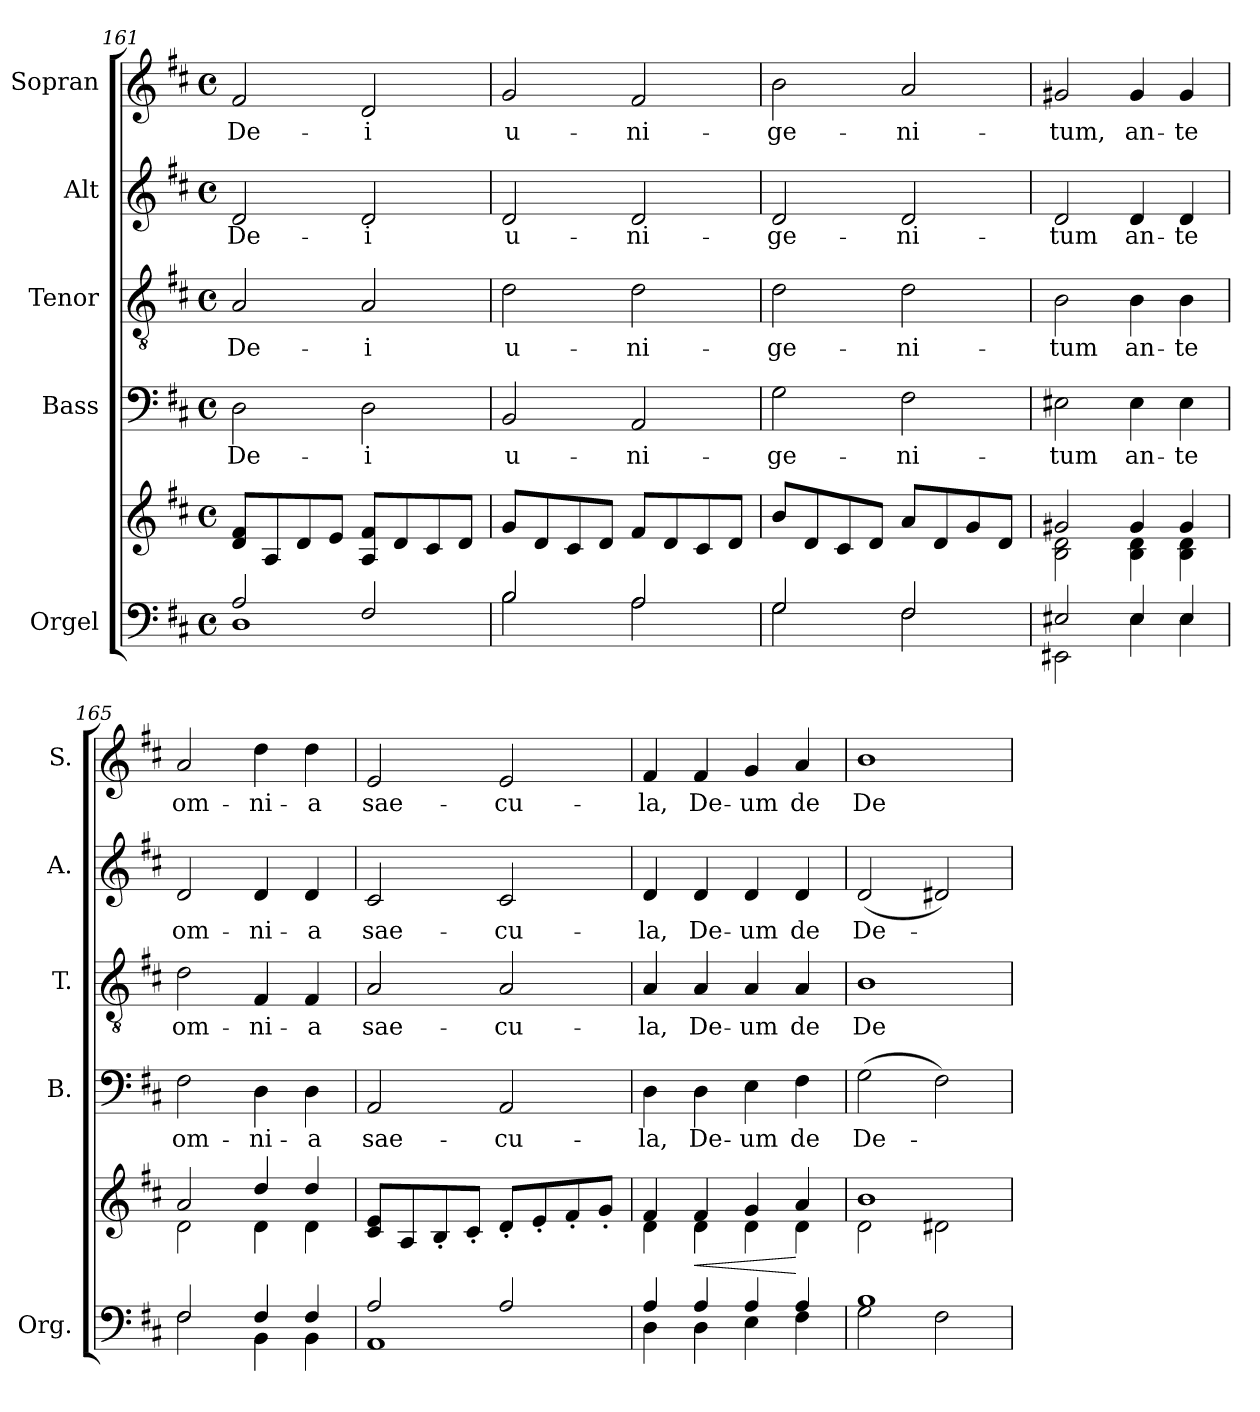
**kern	**kern	**dynam	**kern	**text	**kern	**text	**kern	**text	**kern	**text
*part5	*part5	*part5	*part4	*part4	*part3	*part3	*part2	*part2	*part1	*part1
*staff6	*staff5	*staff5/6	*staff4	*staff4	*staff3	*staff3	*staff2	*staff2	*staff1	*staff1
*I"Orgel	*	*	*I"Bass	*	*I"Tenor	*	*I"Alt	*	*I"Sopran	*
*I'Org.	*	*	*I'B.	*	*I'T.	*	*I'A.	*	*I'S.	*
*clefF4	*clefG2	*	*clefF4	*	*clefGv2	*	*clefG2	*	*clefG2	*
*k[f#c#]	*k[f#c#]	*	*k[f#c#]	*	*k[f#c#]	*	*k[f#c#]	*	*k[f#c#]	*
*D:	*D:	*	*D:	*	*D:	*	*D:	*	*D:	*
*M4/4	*M4/4	*	*M4/4	*	*M4/4	*	*M4/4	*	*M4/4	*
*met(c)	*met(c)	*	*met(c)	*	*met(c)	*	*met(c)	*	*met(c)	*
=161	=161	=161	=161	=161	=161	=161	=161	=161	=161	=161
*^	*	*	*	*	*	*	*	*	*	*
!	!	!	!	!	!LO:LY:b	!	!LO:LY:b	!	!LO:LY:b	!	!LO:LY:b
2A/	1D	8d/ 8f#/L	.	2D\	De-	2A/	De-	2d/	De-	2f#/	De-
.	.	8A/	.	.	.	.	.	.	.	.	.
.	.	8d/	.	.	.	.	.	.	.	.	.
.	.	8e/J	.	.	.	.	.	.	.	.	.
!	!	!	!	!	!LO:LY:b	!	!LO:LY:b	!	!LO:LY:b	!	!LO:LY:b
2F#/	.	8A/ 8f#/L	.	2D\	-i	2A/	-i	2d/	-i	2d/	-i
.	.	8d/	.	.	.	.	.	.	.	.	.
.	.	8c#/	.	.	.	.	.	.	.	.	.
.	.	8d/J	.	.	.	.	.	.	.	.	.
=162	=162	=162	=162	=162	=162	=162	=162	=162	=162	=162	=162
!	!	!	!	!	!LO:LY:b	!	!LO:LY:b	!	!LO:LY:b	!	!LO:LY:b
2B/	2B\	8g/L	.	2BB/	u-	2d\	u-	2d/	u-	2g/	u-
.	.	8d/	.	.	.	.	.	.	.	.	.
.	.	8c#/	.	.	.	.	.	.	.	.	.
.	.	8d/J	.	.	.	.	.	.	.	.	.
!	!	!	!	!	!LO:LY:b	!	!LO:LY:b	!	!LO:LY:b	!	!LO:LY:b
2A/	2A\	8f#/L	.	2AA/	-ni-	2d\	-ni-	2d/	-ni-	2f#/	-ni-
.	.	8d/	.	.	.	.	.	.	.	.	.
.	.	8c#/	.	.	.	.	.	.	.	.	.
.	.	8d/J	.	.	.	.	.	.	.	.	.
=163	=163	=163	=163	=163	=163	=163	=163	=163	=163	=163	=163
!	!	!	!	!	!LO:LY:b	!	!LO:LY:b	!	!LO:LY:b	!	!LO:LY:b
2G/	2G\	8b/L	.	2G\	-ge-	2d\	-ge-	2d/	-ge-	2b\	-ge-
.	.	8d/	.	.	.	.	.	.	.	.	.
.	.	8c#/	.	.	.	.	.	.	.	.	.
.	.	8d/J	.	.	.	.	.	.	.	.	.
!	!	!	!	!	!LO:LY:b	!	!LO:LY:b	!	!LO:LY:b	!	!LO:LY:b
2F#/	2F#\	8a/L	.	2F#\	-ni-	2d\	-ni-	2d/	-ni-	2a/	-ni-
.	.	8d/	.	.	.	.	.	.	.	.	.
.	.	8g/	.	.	.	.	.	.	.	.	.
.	.	8d/J	.	.	.	.	.	.	.	.	.
!!LO:LB:g=z
=164	=164	=164	=164	=164	=164	=164	=164	=164	=164	=164	=164
*	*	*^	*	*	*	*	*	*	*	*	*
!	!	!	!	!	!	!LO:LY:b	!	!LO:LY:b	!	!LO:LY:b	!	!LO:LY:b
2E#X/	2EE#X\	2g#X/	2B\ 2d\	.	2E#X\	-tum	2B\	-tum	2d/	-tum	2g#X/	-tum,
!	!	!	!	!	!	!LO:LY:b	!	!LO:LY:b	!	!LO:LY:b	!	!LO:LY:b
4E#/	4E#\	4g#/	4B\ 4d\	.	4E#\	an-	4B\	an-	4d/	an-	4g#/	an-
!	!	!	!	!	!	!LO:LY:b	!	!LO:LY:b	!	!LO:LY:b	!	!LO:LY:b
4E#/	4E#\	4g#/	4B\ 4d\	.	4E#\	-te	4B\	-te	4d/	-te	4g#/	-te
=165	=165	=165	=165	=165	=165	=165	=165	=165	=165	=165	=165	=165
!	!	!	!	!	!	!LO:LY:b	!	!LO:LY:b	!	!LO:LY:b	!	!LO:LY:b
2F#/	2F#\	2a/	2d\	.	2F#\	om-	2d\	om-	2d/	om-	2a/	om-
!	!	!	!	!	!	!LO:LY:b	!	!LO:LY:b	!	!LO:LY:b	!	!LO:LY:b
4F#/	4BB\	4dd/	4d\	.	4D\	-ni-	4F#/	-ni-	4d/	-ni-	4dd\	-ni-
!	!	!	!	!	!	!LO:LY:b	!	!LO:LY:b	!	!LO:LY:b	!	!LO:LY:b
4F#/	4BB\	4dd/	4d\	.	4D\	-a	4F#/	-a	4d/	-a	4dd\	-a
=166	=166	=166	=166	=166	=166	=166	=166	=166	=166	=166	=166	=166
!	!	!	!	!	!	!LO:LY:b	!	!LO:LY:b	!	!LO:LY:b	!	!LO:LY:b
*	*	*v	*v	*	*	*	*	*	*	*	*	*
2A/	1AA	8c#/ 8e/L	.	2AA/	sae-	2A/	sae-	2c#/	sae-	2e/	sae-
.	.	8A/	.	.	.	.	.	.	.	.	.
.	.	8B'</	.	.	.	.	.	.	.	.	.
.	.	8c#'</J	.	.	.	.	.	.	.	.	.
!	!	!	!	!	!LO:LY:b	!	!LO:LY:b	!	!LO:LY:b	!	!LO:LY:b
2A/	.	8d'</L	.	2AA/	-cu-	2A/	-cu-	2c#/	-cu-	2e/	-cu-
.	.	8e'</	.	.	.	.	.	.	.	.	.
.	.	8f#'</	.	.	.	.	.	.	.	.	.
.	.	8g'</J	.	.	.	.	.	.	.	.	.
=167	=167	=167	=167	=167	=167	=167	=167	=167	=167	=167	=167
*	*	*^	*	*	*	*	*	*	*	*	*
!	!	!	!	!	!	!LO:LY:b	!	!LO:LY:b	!	!LO:LY:b	!	!LO:LY:b
4A/	4D\	4f#/	4d\	.	4D\	-la,	4A/	-la,	4d/	-la,	4f#/	-la,
!	!	!	!	!LO:HP:b	!	!LO:LY:b	!	!LO:LY:b	!	!LO:LY:b	!	!LO:LY:b
4A/	4D\	4f#/	4d\	<	4D\	De-	4A/	De-	4d/	De-	4f#/	De-
!	!	!	!	!	!	!LO:LY:b	!	!LO:LY:b	!	!LO:LY:b	!	!LO:LY:b
4A/	4E\	4g/	4d\	.	4E\	-um	4A/	-um	4d/	-um	4g/	-um
!	!	!	!	!	!	!LO:LY:b	!	!LO:LY:b	!	!LO:LY:b	!	!LO:LY:b
4A/	4F#\	4a/	4d\	[	4F#\	de	4A/	de	4d/	de	4a/	de
=168	=168	=168	=168	=168	=168	=168	=168	=168	=168	=168	=168	=168
!	!	!	!	!	!	!LO:LY:b	!	!LO:LY:b	!	!LO:LY:b	!	!LO:LY:b
1B	2G\	1b	2d\	.	(>2G\	De-	1B	De-	(<2d/	De-	1b	De-
.	2F#\	.	2d#X\	.	2F#\)	.	.	.	2d#X/)	.	.	.
*v	*v	*	*	*	*	*	*	*	*	*	*	*
*	*v	*v	*	*	*	*	*	*	*	*	*
=	=	=	=	=	=	=	=	=	=	=
*-	*-	*-	*-	*-	*-	*-	*-	*-	*-	*-
